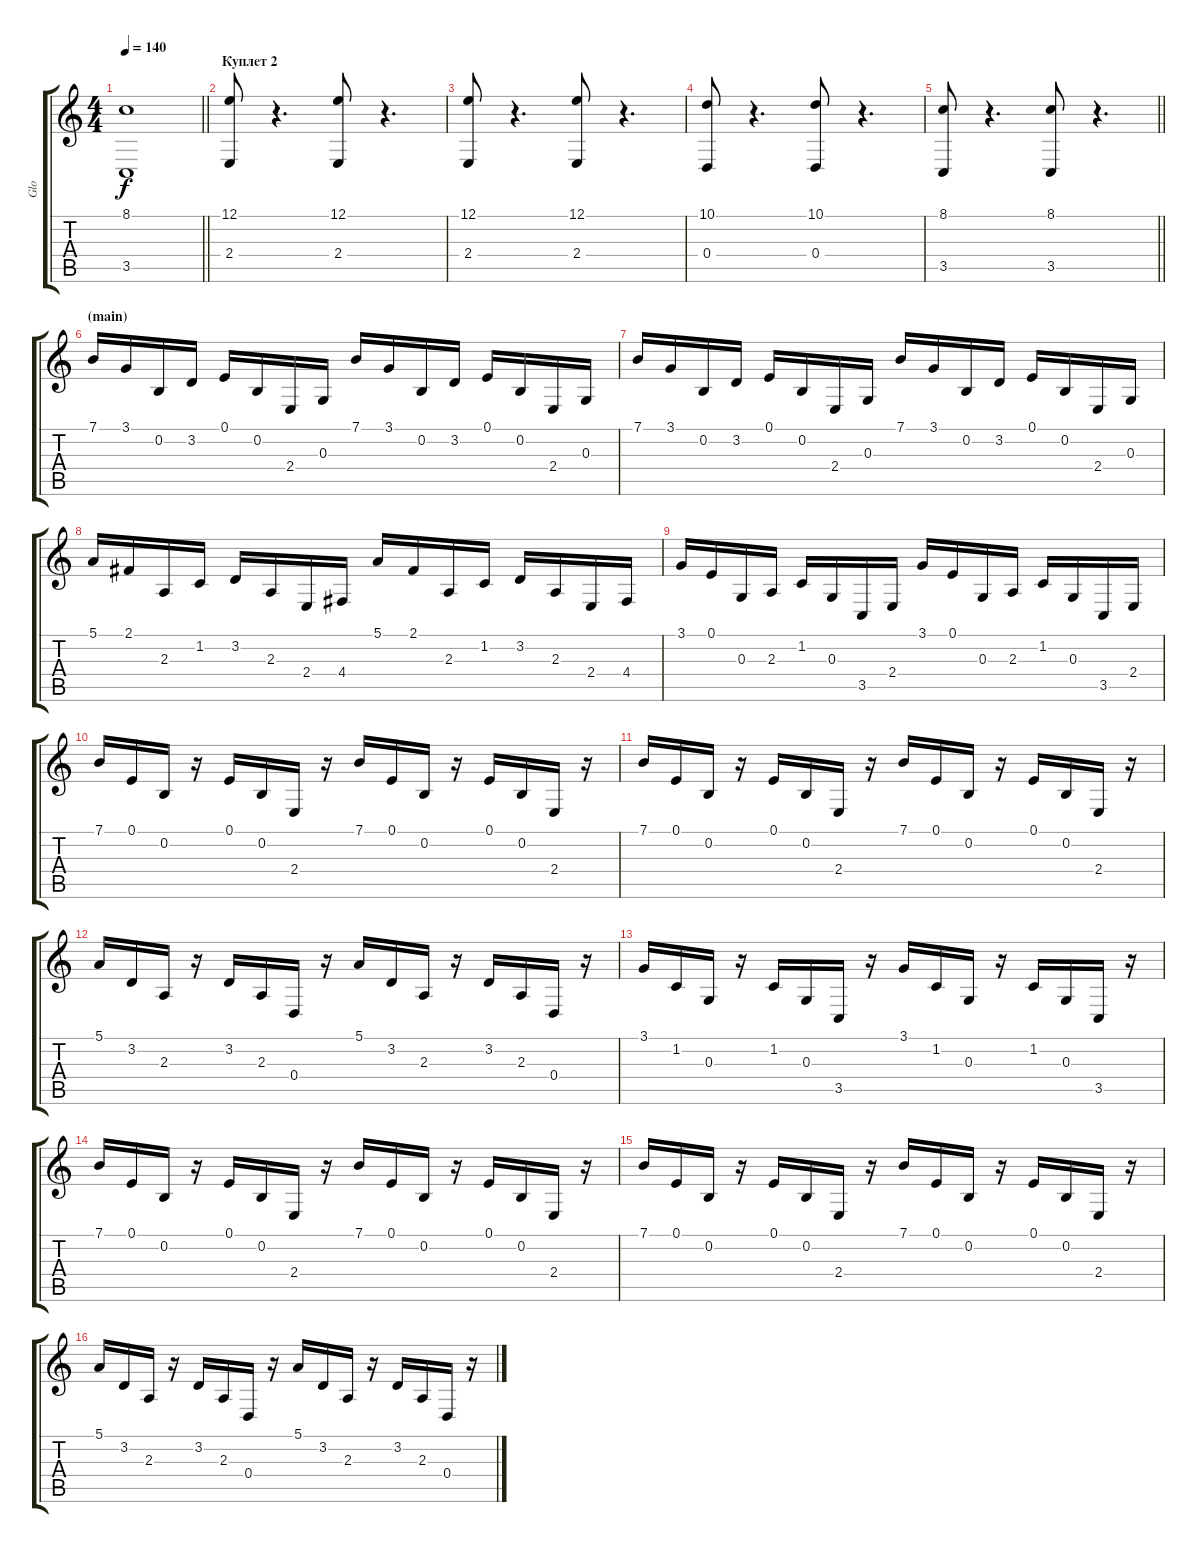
\track ("Glo" "Glo") {instrument lead2sawtooth}
\staff {score tabs}
\tuning (E4 B3 G3 D3 A2 E2) {hide}
\ts (4 4)
\tempo 140
\clef g2
\barLineRight lightlight
\ks c
(8.1 3.5).1{dy f} |
\section ("" "Куплет 2")
(12.1 2.4).8 r.4{d} (12.1 2.4).8 r.4{d} |
(12.1 2.4).8 r.4{d} (12.1 2.4).8 r.4{d} |
(10.1 0.4).8 r.4{d} (10.1 0.4).8 r.4{d} |
\barLineRight lightlight
(8.1 3.5).8 r.4{d} (8.1 3.5).8 r.4{d} |
\section ("" "(main)")
7.1.16 3.1.16 0.2.16 3.2.16 0.1.16 0.2.16 2.4.16 0.3.16 7.1.16 3.1.16 0.2.16 3.2.16 0.1.16 0.2.16 2.4.16 0.3.16 |
7.1.16 3.1.16 0.2.16 3.2.16 0.1.16 0.2.16 2.4.16 0.3.16 7.1.16 3.1.16 0.2.16 3.2.16 0.1.16 0.2.16 2.4.16 0.3.16 |
5.1.16 2.1.16 2.3.16 1.2.16 3.2.16 2.3.16 2.4.16 4.4.16 5.1.16 2.1.16 2.3.16 1.2.16 3.2.16 2.3.16 2.4.16 4.4.16 |
3.1.16 0.1.16 0.3.16 2.3.16 1.2.16 0.3.16 3.5.16 2.4.16 3.1.16 0.1.16 0.3.16 2.3.16 1.2.16 0.3.16 3.5.16 2.4.16 |
7.1.16 0.1.16 0.2.16 r.16 0.1.16 0.2.16 2.4.16 r.16 7.1.16 0.1.16 0.2.16 r.16 0.1.16 0.2.16 2.4.16 r.16 |
7.1.16 0.1.16 0.2.16 r.16 0.1.16 0.2.16 2.4.16 r.16 7.1.16 0.1.16 0.2.16 r.16 0.1.16 0.2.16 2.4.16 r.16 |
5.1.16 3.2.16 2.3.16 r.16 3.2.16 2.3.16 0.4.16 r.16 5.1.16 3.2.16 2.3.16 r.16 3.2.16 2.3.16 0.4.16 r.16 |
3.1.16 1.2.16 0.3.16 r.16 1.2.16 0.3.16 3.5.16 r.16 3.1.16 1.2.16 0.3.16 r.16 1.2.16 0.3.16 3.5.16 r.16 |
7.1.16 0.1.16 0.2.16 r.16 0.1.16 0.2.16 2.4.16 r.16 7.1.16 0.1.16 0.2.16 r.16 0.1.16 0.2.16 2.4.16 r.16 |
7.1.16 0.1.16 0.2.16 r.16 0.1.16 0.2.16 2.4.16 r.16 7.1.16 0.1.16 0.2.16 r.16 0.1.16 0.2.16 2.4.16 r.16 |
5.1.16 3.2.16 2.3.16 r.16 3.2.16 2.3.16 0.4.16 r.16 5.1.16 3.2.16 2.3.16 r.16 3.2.16 2.3.16 0.4.16 r.16
